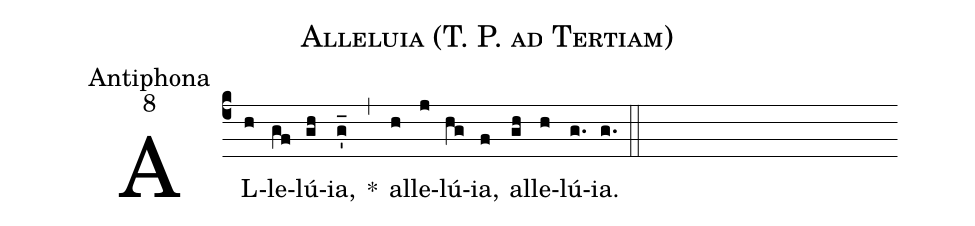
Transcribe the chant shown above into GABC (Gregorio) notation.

name:Alleluia (T. P. ad Tertiam);
office-part:Antiphona;
mode:8;
%%
(c4) AL(h)le(gf)lú(gh)ia,(g'_) *(,) al(h)le(j)lú(hg)ia,(f) al(gh)le(h)lú(g.)ia.(g.) (::)
